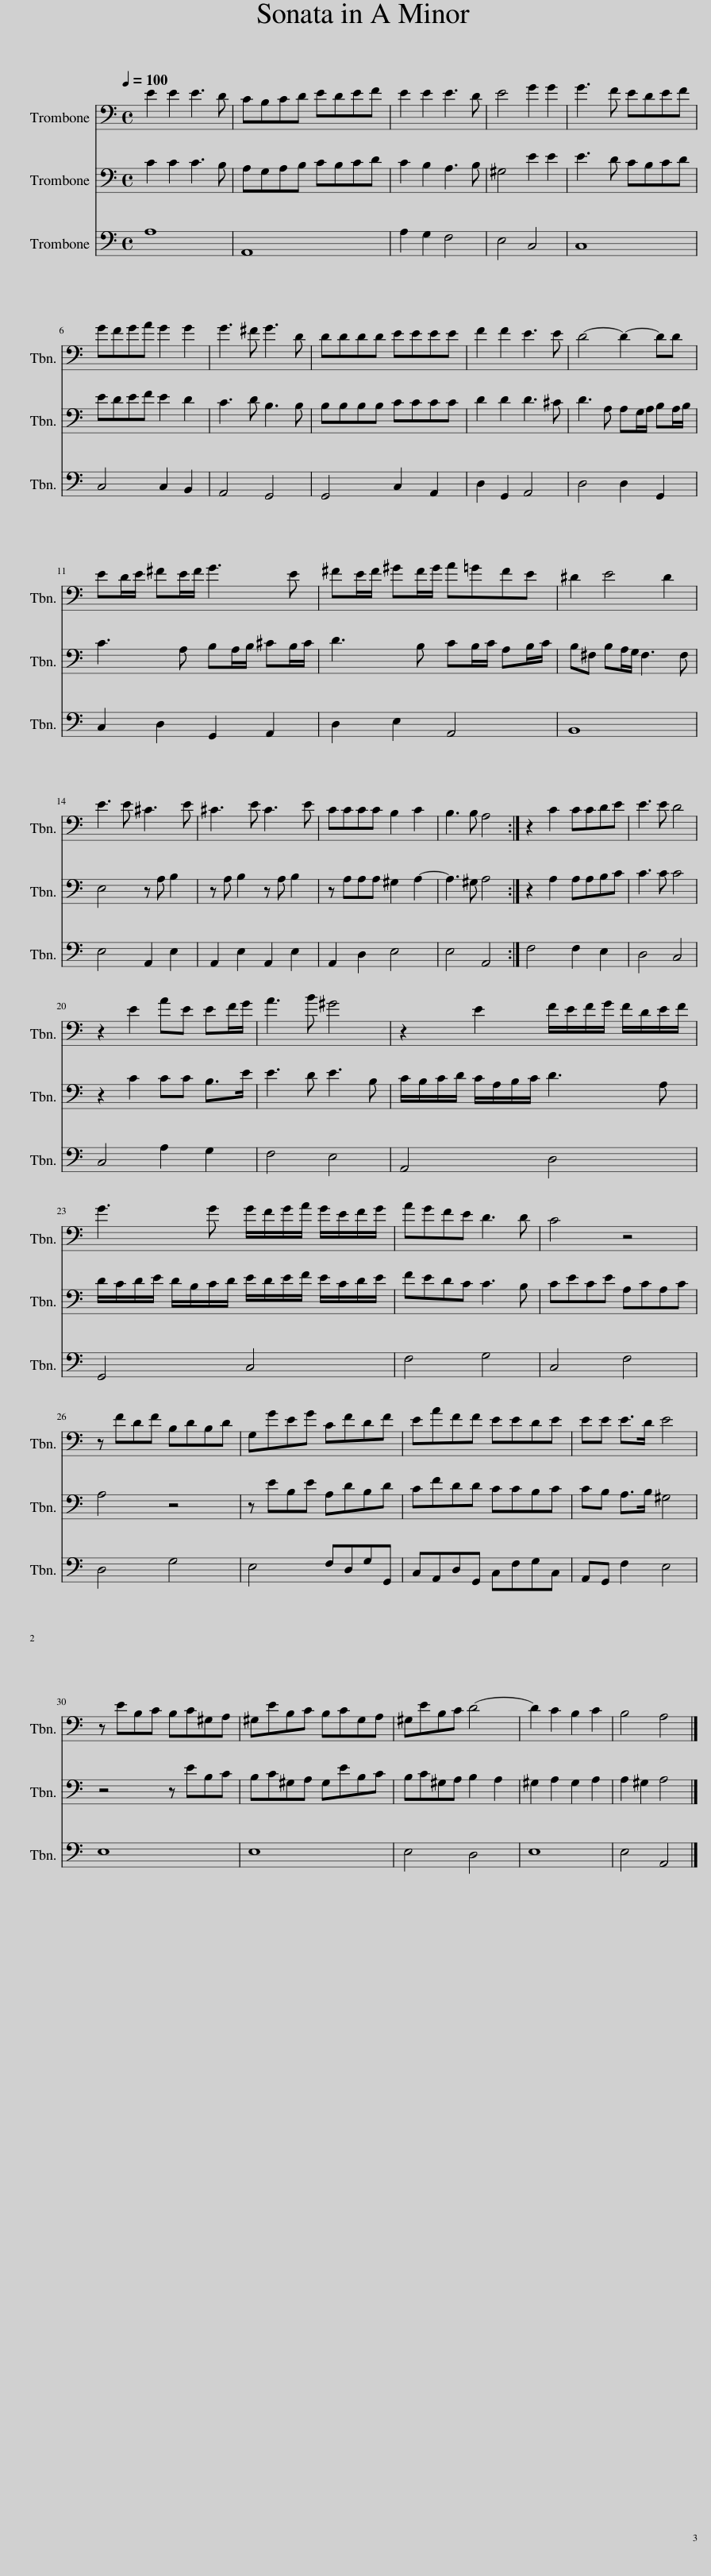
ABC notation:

X:1
%%score 1 2 3
L:1/8
Q:1/4=100
M:4/4
I:linebreak $
K:C
V:1 bass
V:2 bass
V:3 bass
V:1
 E2 E2 E3 D | CB,CD EDEF | E2 E2 E3 D | E4 G2 G2 | G3 F EDEF |$ %5
 GFGA G2 G2 | G3 ^F G3 D | DDDD EEEE | F2 F2 E3 E | D4- D2- DD |$ %10
 ED/E/ ^FE/F/ G3 E | ^FE/F/ ^GF/G/ A=GFE | ^D2 E4 D2 |$ E3 E ^C3 E | ^C3 E C3 E | %15
 CCCC B,2 C2 | B,3 B, A,4 :| z2 C2 CCDE | E3 E D4 |$ z2 E2 AE EF/G/ | %20
 A3 B ^G4 | z2 E2 F/E/F/G/ F/D/E/F/ |$ G3 G G/F/G/A/ G/E/F/G/ | AGFE D3 D | C4 z4 |$ %25
 z FDF B,DB,D | G,GEG CFDF | EAFF EEDE | EE E>D E4 |$ z EB,C B,C^G,A, | %30
 ^G,EB,C B,CG,A, | ^G,EB,C D4- | D2 C2 B,2 C2 | B,4 A,4 |] %34
V:2
 C2 C2 C3 B, | A,G,A,B, CB,CD | C2 B,2 A,3 B, | ^G,4 E2 E2 | E3 D CB,CD |$ %5
 EDEF E2 D2 | C3 D B,3 B, | B,B,B,B, CCCC | D2 D2 D3 ^C | D3 A, A,G,/A,/ B,A,/B,/ |$ %10
 C3 A, B,A,/B,/ ^CB,/C/ | D3 B, CB,/C/ A,B,/C/ | B,^F, B,A,/G,/ F,3 F, |$ E,4 z A, B,2 | z A, B,2 z A, B,2 | %15
 z A,A,A, ^G,2 A,2- | A,3 ^G, A,4 :| z2 A,2 A,A,B,C | C3 C C4 |$ z2 C2 CC B,>E | %20
 E3 D E3 B, | C/B,/C/D/ C/A,/B,/C/ D3 A, |$ D/C/D/E/ D/B,/C/D/ E/D/E/F/ E/C/D/E/ | FEDC C3 B, | CECE A,CA,C |$ %25
 A,4 z4 | z EB,E A,DB,D | CFDD CCB,C | CB, A,>B, ^G,4 |$ z4 z EB,C | %30
 B,C^G,A, G,EB,C | B,C^G,A, B,2 A,2 | ^G,2 A,2 G,2 A,2 | A,2 ^G,2 A,4 |] %34
V:3
 A,8 | A,,8 | A,2 G,2 F,4 | E,4 C,4 | C,8 |$ %5
 C,4 C,2 B,,2 | A,,4 G,,4 | G,,4 C,2 A,,2 | D,2 G,,2 A,,4 | D,4 D,2 G,,2 |$ %10
 C,2 D,2 G,,2 A,,2 | D,2 E,2 A,,4 | B,,8 |$ E,4 A,,2 E,2 | A,,2 E,2 A,,2 E,2 | %15
 A,,2 D,2 E,4 | E,4 A,,4 :| F,4 F,2 E,2 | D,4 C,4 |$ C,4 A,2 G,2 | %20
 F,4 E,4 | A,,4 D,4 |$ G,,4 C,4 | F,4 G,4 | C,4 F,4 |$ %25
 D,4 G,4 | E,4 F,D,G,G,, | C,A,,D,G,, C,F,G,C, | A,,G,, F,2 E,4 |$ E,8 | %30
 E,8 | E,4 D,4 | E,8 | E,4 A,,4 |] %34
